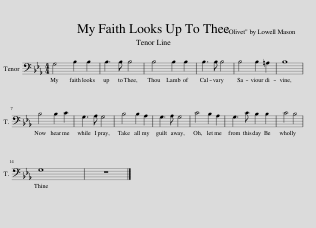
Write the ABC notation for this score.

X:1
L:1/8
M:4/4
I:linebreak $
K:Eb
V:1 bass
V:1
 G,4 B,2 B,2 | B,3 B, B,4 | B,4 B,2 B,2 | B,3 B, B,4 | B,4 B,2 =A,2 | %5
 B,8 |$ B,4 B,2 C2 | G,3 A, G,4 | B,4 B,2 A,2 | G,3 A, G,4 | %10
 C4 B,2 A,2 | G,3 C B,2 B,2 | C4 B,4 |$ G,8 | z8 |] %15
